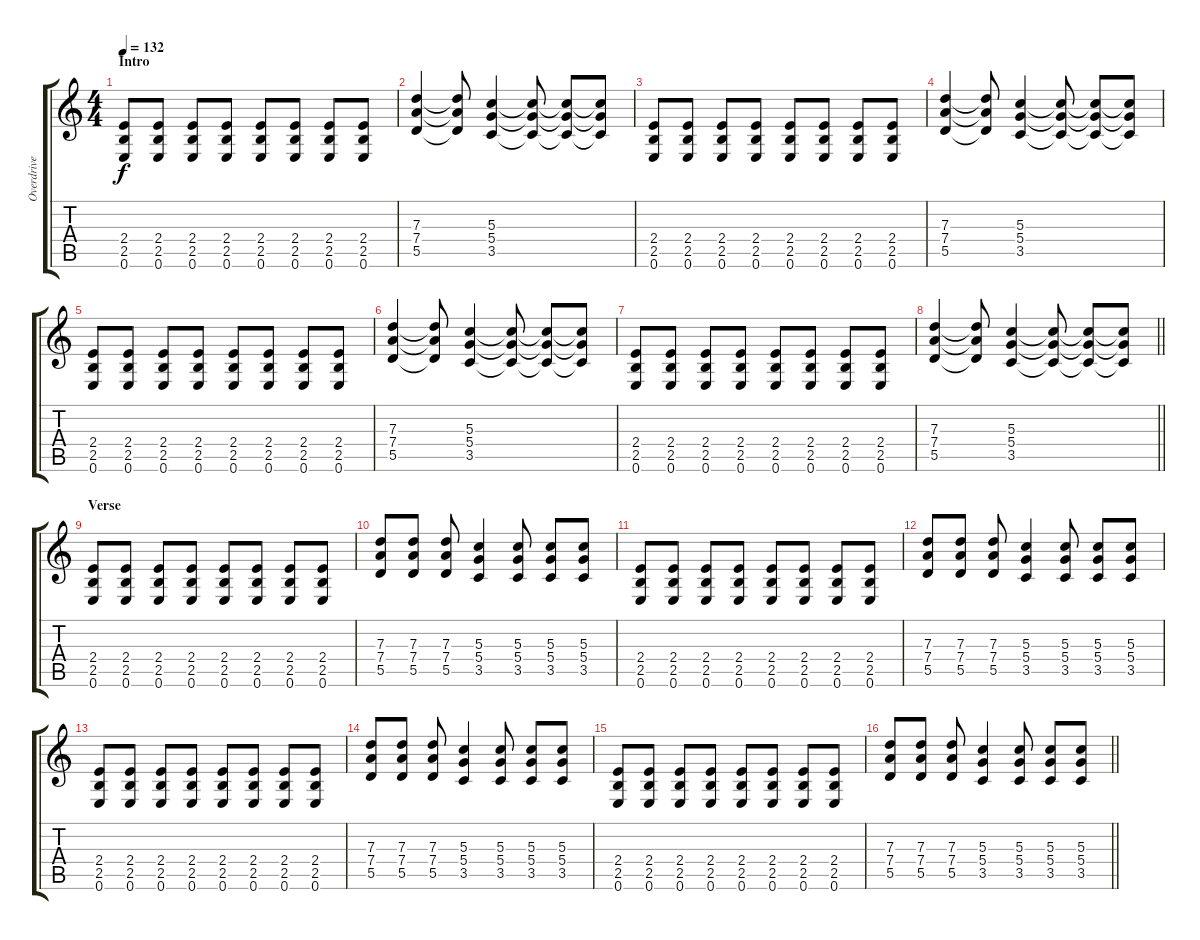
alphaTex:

\track ("Overdrive" "Overdrive") {instrument overdrivenguitar}
\staff {score tabs}
\tuning (E4 B3 G3 D3 A2 E2) {hide}
\ts (4 4)
\section ("" "Intro")
\tempo 132
\clef g2
\ks c
(2.4 2.5 0.6).8{dy f instrument overdrivenguitar} (2.4 2.5 0.6).8 (2.4 2.5 0.6).8 (2.4 2.5 0.6).8 (2.4 2.5 0.6).8 (2.4 2.5 0.6).8 (2.4 2.5 0.6).8 (2.4 2.5 0.6).8 |
(7.3 7.4 5.5).4 (7.3{t} 7.4{t} 5.5{t}).8 (5.3 5.4 3.5).4 (5.3{t} 5.4{t} 3.5{t}).8 (5.3{t} 5.4{t} 3.5{t}).8 (5.3{t} 5.4{t} 3.5{t}).8 |
(2.4 2.5 0.6).8 (2.4 2.5 0.6).8 (2.4 2.5 0.6).8 (2.4 2.5 0.6).8 (2.4 2.5 0.6).8 (2.4 2.5 0.6).8 (2.4 2.5 0.6).8 (2.4 2.5 0.6).8 |
(7.3 7.4 5.5).4 (7.3{t} 7.4{t} 5.5{t}).8 (5.3 5.4 3.5).4 (5.3{t} 5.4{t} 3.5{t}).8 (5.3{t} 5.4{t} 3.5{t}).8 (5.3{t} 5.4{t} 3.5{t}).8 |
(2.4 2.5 0.6).8 (2.4 2.5 0.6).8 (2.4 2.5 0.6).8 (2.4 2.5 0.6).8 (2.4 2.5 0.6).8 (2.4 2.5 0.6).8 (2.4 2.5 0.6).8 (2.4 2.5 0.6).8 |
(7.3 7.4 5.5).4 (7.3{t} 7.4{t} 5.5{t}).8 (5.3 5.4 3.5).4 (5.3{t} 5.4{t} 3.5{t}).8 (5.3{t} 5.4{t} 3.5{t}).8 (5.3{t} 5.4{t} 3.5{t}).8 |
(2.4 2.5 0.6).8 (2.4 2.5 0.6).8 (2.4 2.5 0.6).8 (2.4 2.5 0.6).8 (2.4 2.5 0.6).8 (2.4 2.5 0.6).8 (2.4 2.5 0.6).8 (2.4 2.5 0.6).8 |
\barLineRight lightlight
(7.3 7.4 5.5).4 (7.3{t} 7.4{t} 5.5{t}).8 (5.3 5.4 3.5).4 (5.3{t} 5.4{t} 3.5{t}).8 (5.3{t} 5.4{t} 3.5{t}).8 (5.3{t} 5.4{t} 3.5{t}).8 |
\section ("" "Verse")
(2.4 2.5 0.6).8 (2.4 2.5 0.6).8 (2.4 2.5 0.6).8 (2.4 2.5 0.6).8 (2.4 2.5 0.6).8 (2.4 2.5 0.6).8 (2.4 2.5 0.6).8 (2.4 2.5 0.6).8 |
(7.3 7.4 5.5).8 (7.3 7.4 5.5).8 (7.3 7.4 5.5).8 (5.3 5.4 3.5).4 (5.3 5.4 3.5).8 (5.3 5.4 3.5).8 (5.3 5.4 3.5).8 |
(2.4 2.5 0.6).8 (2.4 2.5 0.6).8 (2.4 2.5 0.6).8 (2.4 2.5 0.6).8 (2.4 2.5 0.6).8 (2.4 2.5 0.6).8 (2.4 2.5 0.6).8 (2.4 2.5 0.6).8 |
(7.3 7.4 5.5).8 (7.3 7.4 5.5).8 (7.3 7.4 5.5).8 (5.3 5.4 3.5).4 (5.3 5.4 3.5).8 (5.3 5.4 3.5).8 (5.3 5.4 3.5).8 |
(2.4 2.5 0.6).8 (2.4 2.5 0.6).8 (2.4 2.5 0.6).8 (2.4 2.5 0.6).8 (2.4 2.5 0.6).8 (2.4 2.5 0.6).8 (2.4 2.5 0.6).8 (2.4 2.5 0.6).8 |
(7.3 7.4 5.5).8 (7.3 7.4 5.5).8 (7.3 7.4 5.5).8 (5.3 5.4 3.5).4 (5.3 5.4 3.5).8 (5.3 5.4 3.5).8 (5.3 5.4 3.5).8 |
(2.4 2.5 0.6).8 (2.4 2.5 0.6).8 (2.4 2.5 0.6).8 (2.4 2.5 0.6).8 (2.4 2.5 0.6).8 (2.4 2.5 0.6).8 (2.4 2.5 0.6).8 (2.4 2.5 0.6).8 |
\barLineRight lightlight
(7.3 7.4 5.5).8 (7.3 7.4 5.5).8 (7.3 7.4 5.5).8 (5.3 5.4 3.5).4 (5.3 5.4 3.5).8 (5.3 5.4 3.5).8 (5.3 5.4 3.5).8
